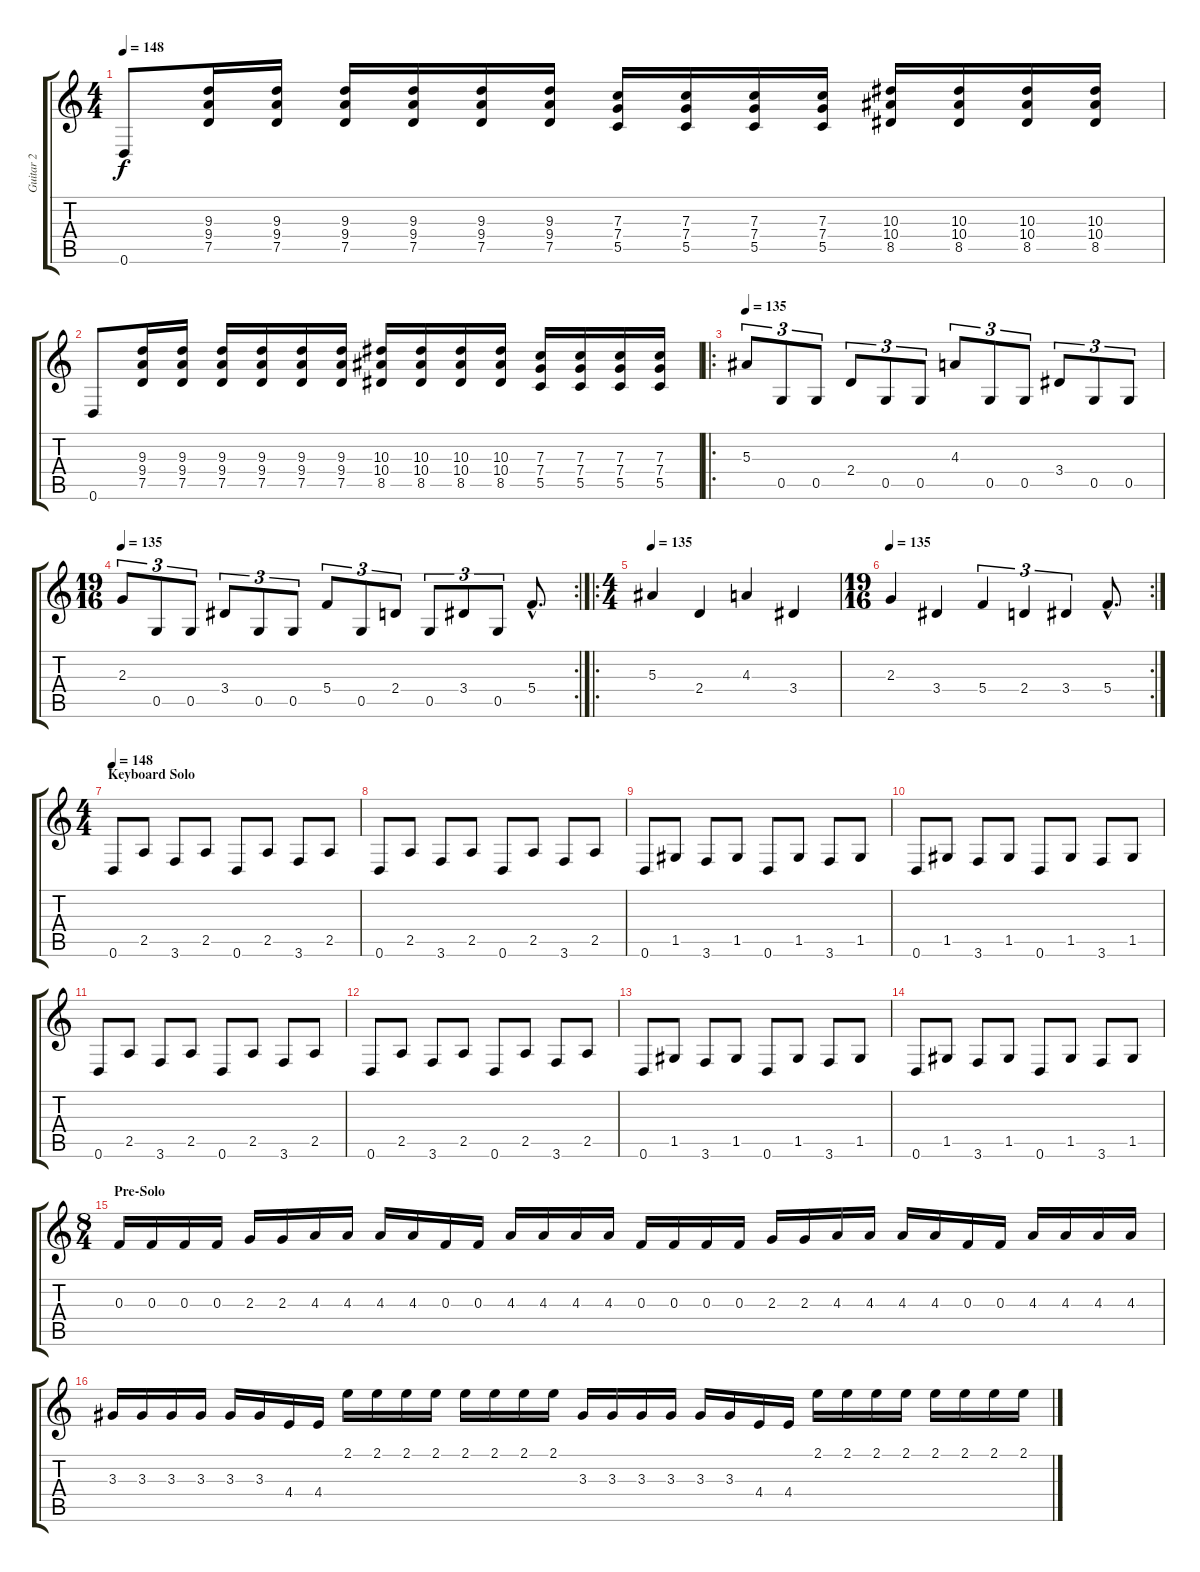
\track ("Guitar 2" "Guitar 2") {instrument distortionguitar}
\staff {score tabs}
\tuning (D4 A3 F3 C3 G2 D2) {hide}
\ts (4 4)
\tempo 148
\clef g2
\ks c
0.6.8{dy f} (9.3 9.4 7.5).16 (9.3 9.4 7.5).16 (9.3 9.4 7.5).16 (9.3 9.4 7.5).16 (9.3 9.4 7.5).16 (9.3 9.4 7.5).16 (7.3 7.4 5.5).16 (7.3 7.4 5.5).16 (7.3 7.4 5.5).16 (7.3 7.4 5.5).16 (10.3 10.4 8.5).16 (10.3 10.4 8.5).16 (10.3 10.4 8.5).16 (10.3 10.4 8.5).16 |
0.6.8 (9.3 9.4 7.5).16 (9.3 9.4 7.5).16 (9.3 9.4 7.5).16 (9.3 9.4 7.5).16 (9.3 9.4 7.5).16 (9.3 9.4 7.5).16 (10.3 10.4 8.5).16 (10.3 10.4 8.5).16 (10.3 10.4 8.5).16 (10.3 10.4 8.5).16 (7.3 7.4 5.5).16 (7.3 7.4 5.5).16 (7.3 7.4 5.5).16 (7.3 7.4 5.5).16 |
\ro
\tempo 135
5.3.8{tu (3 2)} 0.5.8{tu (3 2)} 0.5.8{tu (3 2)} 2.4.8{tu (3 2)} 0.5.8{tu (3 2)} 0.5.8{tu (3 2)} 4.3.8{tu (3 2)} 0.5.8{tu (3 2)} 0.5.8{tu (3 2)} 3.4.8{tu (3 2)} 0.5.8{tu (3 2)} 0.5.8{tu (3 2)} |
\rc 2
\ts (19 16)
\tempo 135
2.3.8{tu (3 2)} 0.5.8{tu (3 2)} 0.5.8{tu (3 2)} 3.4.8{tu (3 2)} 0.5.8{tu (3 2)} 0.5.8{tu (3 2)} 5.4.8{tu (3 2)} 0.5.8{tu (3 2)} 2.4.8{tu (3 2)} 0.5.8{tu (3 2)} 3.4.8{tu (3 2)} 0.5.8{tu (3 2)} 5.4{hac}.8{d} |
\ro
\ts (4 4)
\tempo 135
5.3.4 2.4.4 4.3.4 3.4.4 |
\rc 2
\ts (19 16)
\tempo 135
2.3.4 3.4.4 5.4.4{tu (3 2)} 2.4.4{tu (3 2)} 3.4.4{tu (3 2)} 5.4{hac}.8{d} |
\ts (4 4)
\section ("" "Keyboard Solo")
\tempo 148
0.6.8 2.5.8 3.6.8 2.5.8 0.6.8 2.5.8 3.6.8 2.5.8 |
0.6.8 2.5.8 3.6.8 2.5.8 0.6.8 2.5.8 3.6.8 2.5.8 |
0.6.8 1.5.8 3.6.8 1.5.8 0.6.8 1.5.8 3.6.8 1.5.8 |
0.6.8 1.5.8 3.6.8 1.5.8 0.6.8 1.5.8 3.6.8 1.5.8 |
0.6.8 2.5.8 3.6.8 2.5.8 0.6.8 2.5.8 3.6.8 2.5.8 |
0.6.8 2.5.8 3.6.8 2.5.8 0.6.8 2.5.8 3.6.8 2.5.8 |
0.6.8 1.5.8 3.6.8 1.5.8 0.6.8 1.5.8 3.6.8 1.5.8 |
0.6.8 1.5.8 3.6.8 1.5.8 0.6.8 1.5.8 3.6.8 1.5.8 |
\ts (8 4)
\section ("" "Pre-Solo")
0.3.16 0.3.16 0.3.16 0.3.16 2.3.16 2.3.16 4.3.16 4.3.16 4.3.16 4.3.16 0.3.16 0.3.16 4.3.16 4.3.16 4.3.16 4.3.16 0.3.16 0.3.16 0.3.16 0.3.16 2.3.16 2.3.16 4.3.16 4.3.16 4.3.16 4.3.16 0.3.16 0.3.16 4.3.16 4.3.16 4.3.16 4.3.16 |
3.3.16 3.3.16 3.3.16 3.3.16 3.3.16 3.3.16 4.4.16 4.4.16 2.1.16 2.1.16 2.1.16 2.1.16 2.1.16 2.1.16 2.1.16 2.1.16 3.3.16 3.3.16 3.3.16 3.3.16 3.3.16 3.3.16 4.4.16 4.4.16 2.1.16 2.1.16 2.1.16 2.1.16 2.1.16 2.1.16 2.1.16 2.1.16
